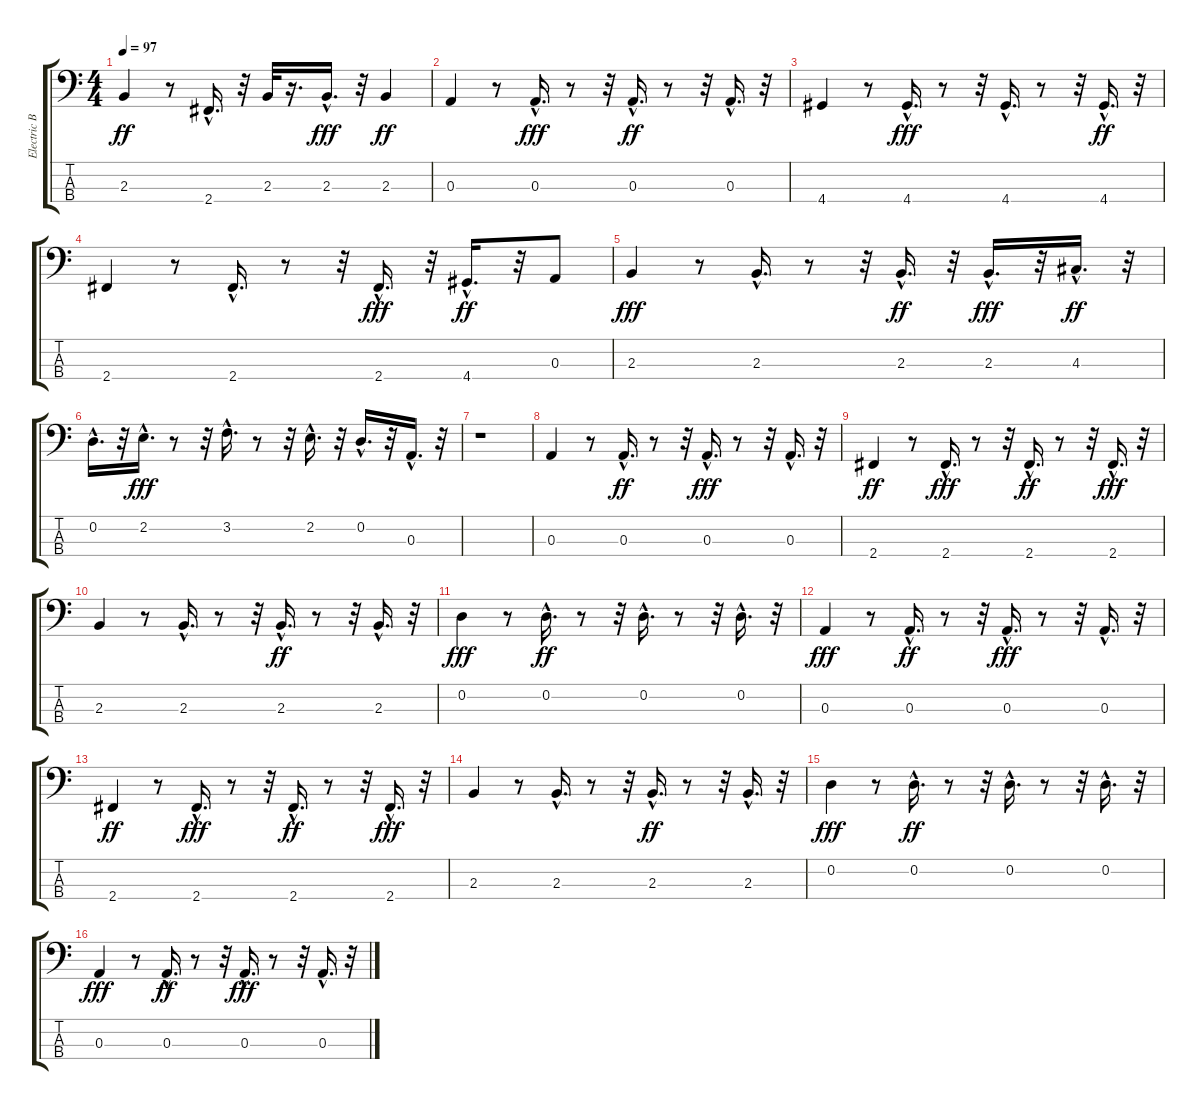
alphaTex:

\track ("Electric Bass" "Electric B") {instrument electricbasspick}
\staff {score tabs}
\tuning (G2 D2 A1 E1) {hide}
\ts (4 4)
\tempo 97
\clef f4
\ks c
2.3.4{dy ff} r.8 2.4{hac}.16{d} r.32 2.3.32 r.16{d} 2.3{hac}.16{d dy fff} r.32 2.3.4{dy ff} |
0.3.4 r.8 0.3{hac}.16{d dy fff} r.8 r.32 0.3{hac}.16{d dy ff} r.8 r.32 0.3{hac}.16{d} r.32 |
4.4.4 r.8 4.4{hac}.16{d dy fff} r.8 r.32 4.4{hac}.16{d} r.8 r.32 4.4{hac}.16{d dy ff} r.32 |
2.4.4 r.8 2.4{hac}.16{d} r.8 r.32 2.4{hac}.16{d dy fff} r.32 4.4{hac}.16{d dy ff} r.32 0.3.8 |
2.3.4{dy fff} r.8 2.3{hac}.16{d} r.8 r.32 2.3{hac}.16{d dy ff} r.32 2.3{hac}.16{d dy fff} r.32 4.3{hac}.16{d dy ff} r.32 |
0.2{hac}.16{d} r.32 2.2{hac}.16{d dy fff} r.8 r.32 3.2{hac}.16{d} r.8 r.32 2.2{hac}.16{d} r.32 0.2{hac}.16{d} r.32 0.3{hac}.16{d} r.32 |
r.1 |
0.3.4 r.8 0.3{hac}.16{d dy ff} r.8 r.32 0.3{hac}.16{d dy fff} r.8 r.32 0.3{hac}.16{d} r.32 |
2.4.4{dy ff} r.8 2.4{hac}.16{d dy fff} r.8 r.32 2.4{hac}.16{d dy ff} r.8 r.32 2.4{hac}.16{d dy fff} r.32 |
2.3.4 r.8 2.3{hac}.16{d} r.8 r.32 2.3{hac}.16{d dy ff} r.8 r.32 2.3{hac}.16{d} r.32 |
0.2.4{dy fff} r.8 0.2{hac}.16{d dy ff} r.8 r.32 0.2{hac}.16{d} r.8 r.32 0.2{hac}.16{d} r.32 |
0.3.4{dy fff} r.8 0.3{hac}.16{d dy ff} r.8 r.32 0.3{hac}.16{d dy fff} r.8 r.32 0.3{hac}.16{d} r.32 |
2.4.4{dy ff} r.8 2.4{hac}.16{d dy fff} r.8 r.32 2.4{hac}.16{d dy ff} r.8 r.32 2.4{hac}.16{d dy fff} r.32 |
2.3.4 r.8 2.3{hac}.16{d} r.8 r.32 2.3{hac}.16{d dy ff} r.8 r.32 2.3{hac}.16{d} r.32 |
0.2.4{dy fff} r.8 0.2{hac}.16{d dy ff} r.8 r.32 0.2{hac}.16{d} r.8 r.32 0.2{hac}.16{d} r.32 |
0.3.4{dy fff} r.8 0.3{hac}.16{d dy ff} r.8 r.32 0.3{hac}.16{d dy fff} r.8 r.32 0.3{hac}.16{d} r.32
